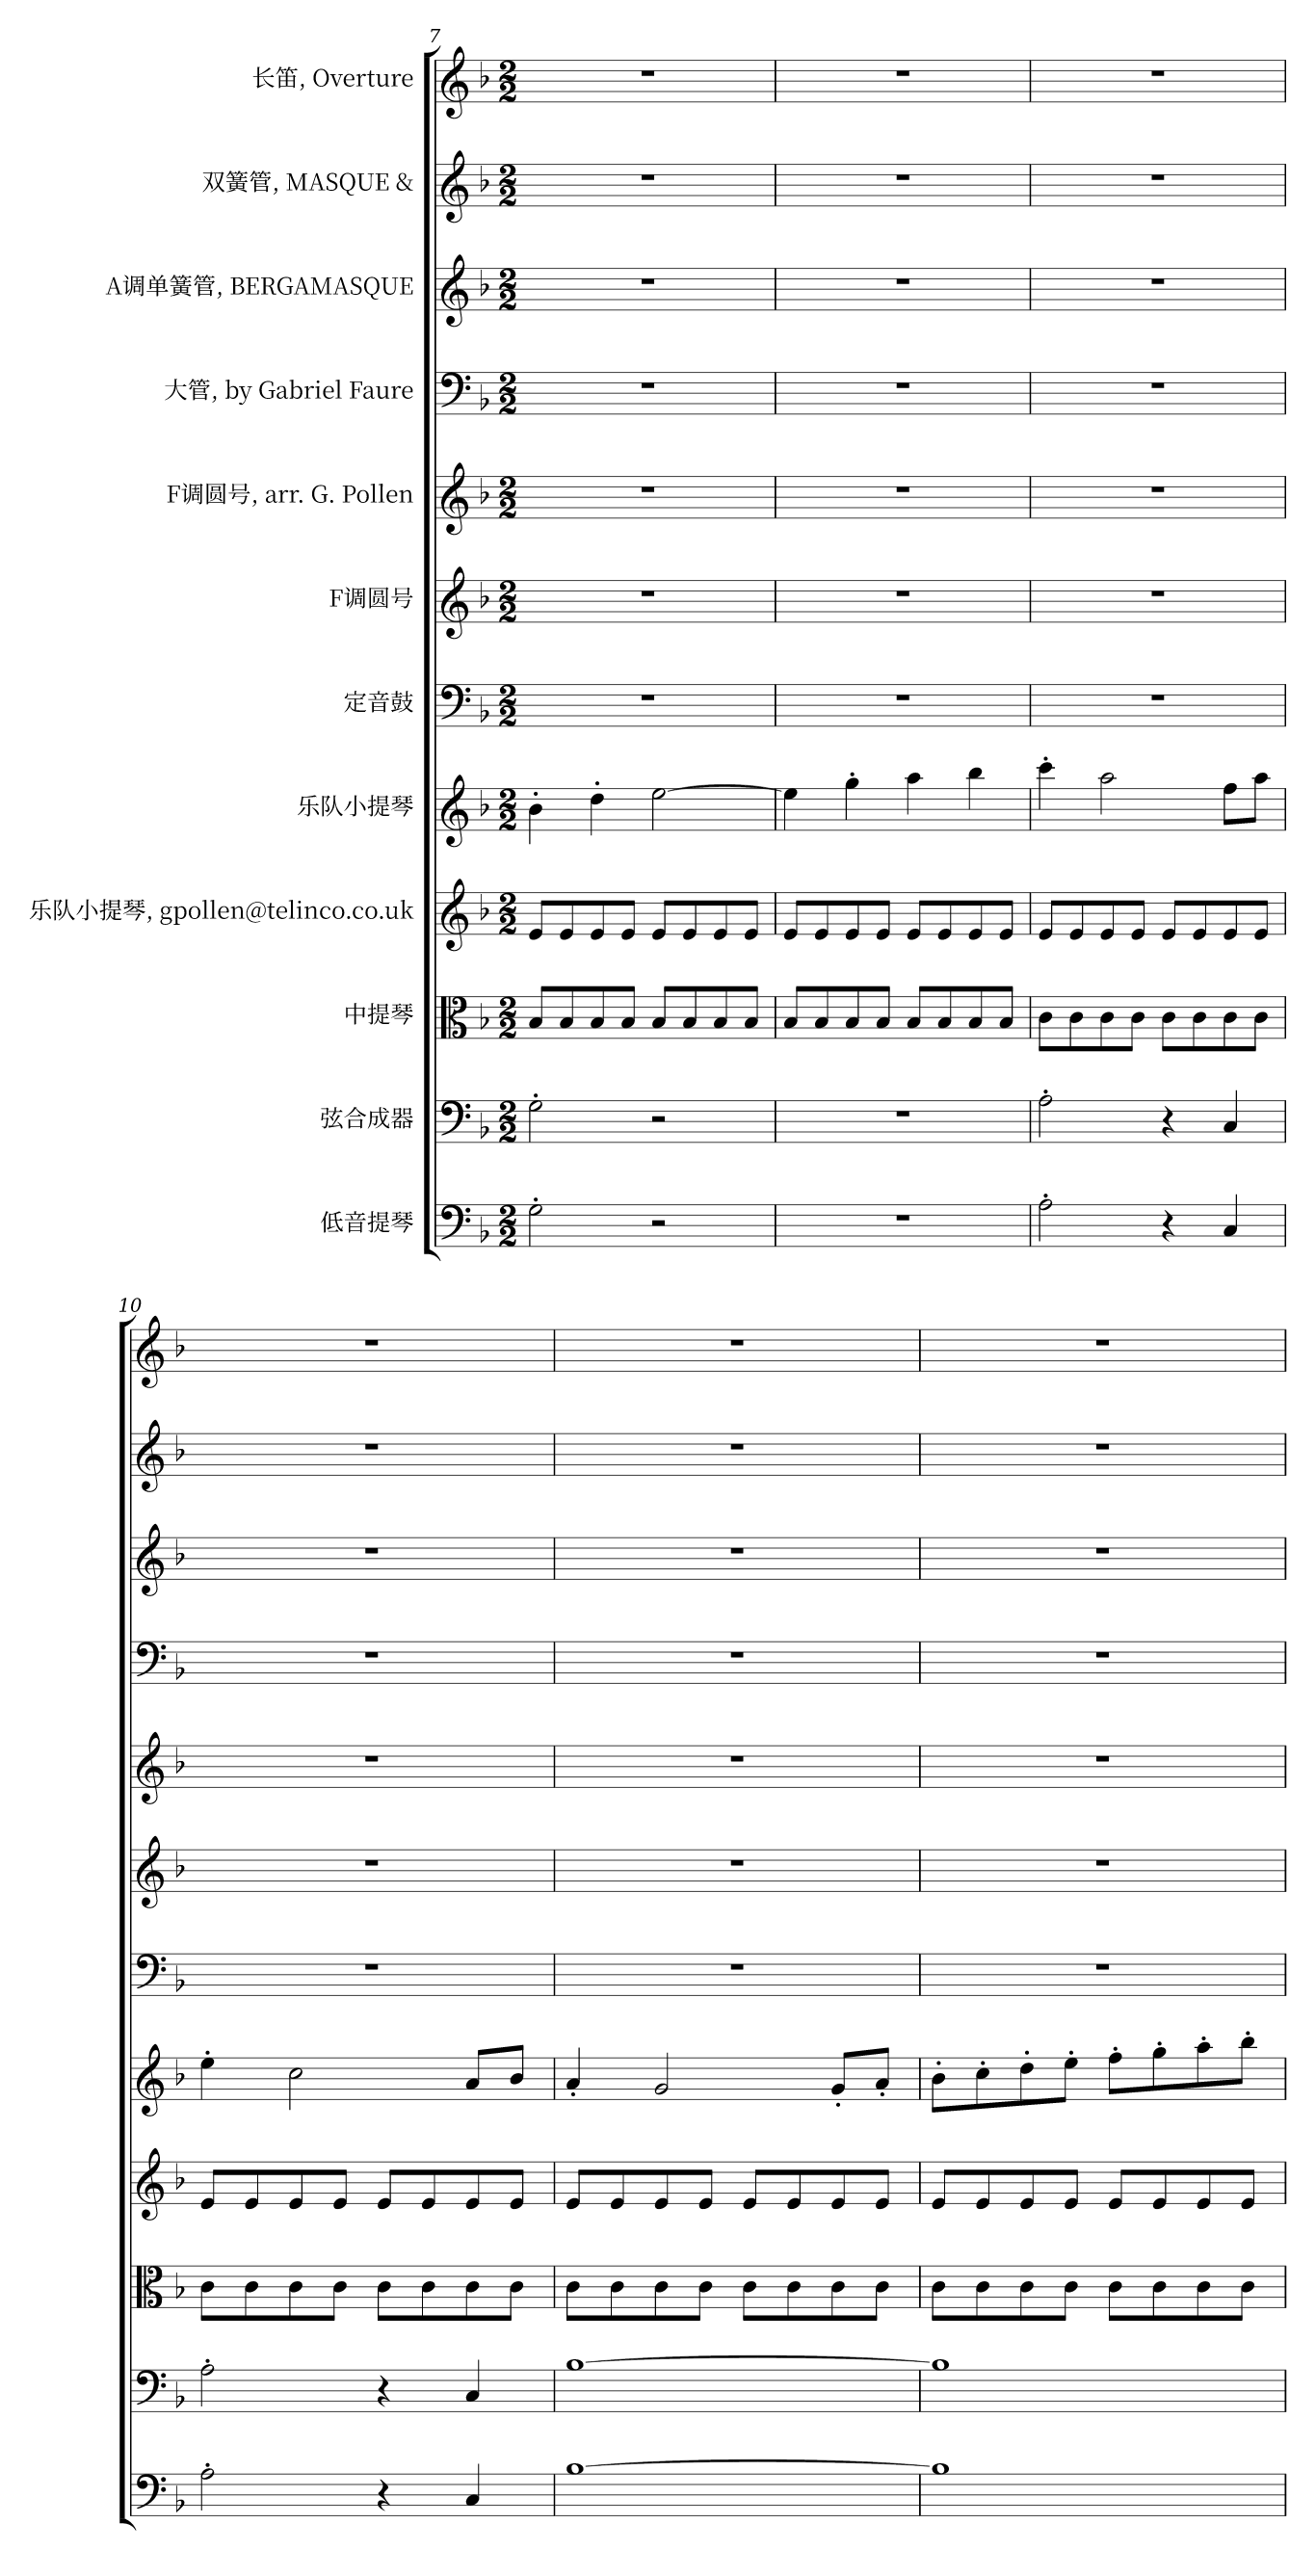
**kern	**kern	**kern	**kern	**kern	**kern	**kern	**kern	**kern	**kern	**kern	**kern
*part12	*part11	*part10	*part9	*part8	*part7	*part6	*part5	*part4	*part3	*part2	*part1
*staff12	*staff11	*staff10	*staff9	*staff8	*staff7	*staff6	*staff5	*staff4	*staff3	*staff2	*staff1
*I"低音提琴	*I"弦合成器	*I"中提琴	*I"乐队小提琴, gpollen@telinco.co.uk	*I"乐队小提琴	*I"定音鼓	*I"F调圆号	*I"F调圆号, arr. G. Pollen	*I"大管, by Gabriel Faure	*I"A调单簧管, BERGAMASQUE	*I"双簧管, MASQUE &amp;	*I"长笛, Overture
*clefF4	*clefF4	*clefC3	*clefG2	*clefG2	*clefF4	*clefG2	*clefG2	*clefF4	*clefG2	*clefG2	*clefG2
*ITrd7c12	*	*	*	*	*	*ITrd4c7	*ITrd4c7	*	*ITrd1c2	*	*
*k[b-]	*k[b-]	*k[b-]	*k[b-]	*k[b-]	*k[b-]	*k[b-e-]	*k[b-e-]	*k[b-]	*k[b-e-a-]	*k[b-]	*k[b-]
*M2/2	*M2/2	*M2/2	*M2/2	*M2/2	*M2/2	*M2/2	*M2/2	*M2/2	*M2/2	*M2/2	*M2/2
=7	=7	=7	=7	=7	=7	=7	=7	=7	=7	=7	=7
2GG'\	2G'\	8B-/L	8e/L	4b-'\	1r	1r	1r	1r	1r	1r	1r
.	.	8B-/	8e/	.	.	.	.	.	.	.	.
.	.	8B-/	8e/	4dd'\	.	.	.	.	.	.	.
.	.	8B-/J	8e/J	.	.	.	.	.	.	.	.
2r	2r	8B-/L	8e/L	[2ee\	.	.	.	.	.	.	.
.	.	8B-/	8e/	.	.	.	.	.	.	.	.
.	.	8B-/	8e/	.	.	.	.	.	.	.	.
.	.	8B-/J	8e/J	.	.	.	.	.	.	.	.
=8	=8	=8	=8	=8	=8	=8	=8	=8	=8	=8	=8
1r	1r	8B-/L	8e/L	4ee\]	1r	1r	1r	1r	1r	1r	1r
.	.	8B-/	8e/	.	.	.	.	.	.	.	.
.	.	8B-/	8e/	4gg'\	.	.	.	.	.	.	.
.	.	8B-/J	8e/J	.	.	.	.	.	.	.	.
.	.	8B-/L	8e/L	4aa\	.	.	.	.	.	.	.
.	.	8B-/	8e/	.	.	.	.	.	.	.	.
.	.	8B-/	8e/	4bb-\	.	.	.	.	.	.	.
.	.	8B-/J	8e/J	.	.	.	.	.	.	.	.
!!LO:PB:g=z
=9	=9	=9	=9	=9	=9	=9	=9	=9	=9	=9	=9
2AA'\	2A'\	8c\L	8e/L	4ccc'\	1r	1r	1r	1r	1r	1r	1r
.	.	8c\	8e/	.	.	.	.	.	.	.	.
.	.	8c\	8e/	2aa\	.	.	.	.	.	.	.
.	.	8c\J	8e/J	.	.	.	.	.	.	.	.
4r	4r	8c\L	8e/L	.	.	.	.	.	.	.	.
.	.	8c\	8e/	.	.	.	.	.	.	.	.
4CC/	4C/	8c\	8e/	8ff\L	.	.	.	.	.	.	.
.	.	8c\J	8e/J	8aa\J	.	.	.	.	.	.	.
=10	=10	=10	=10	=10	=10	=10	=10	=10	=10	=10	=10
2AA'\	2A'\	8c\L	8e/L	4ee'\	1r	1r	1r	1r	1r	1r	1r
.	.	8c\	8e/	.	.	.	.	.	.	.	.
.	.	8c\	8e/	2cc\	.	.	.	.	.	.	.
.	.	8c\J	8e/J	.	.	.	.	.	.	.	.
4r	4r	8c\L	8e/L	.	.	.	.	.	.	.	.
.	.	8c\	8e/	.	.	.	.	.	.	.	.
4CC/	4C/	8c\	8e/	8a/L	.	.	.	.	.	.	.
.	.	8c\J	8e/J	8b-/J	.	.	.	.	.	.	.
=11	=11	=11	=11	=11	=11	=11	=11	=11	=11	=11	=11
[1BB-	[1B-	8c\L	8e/L	4a'/	1r	1r	1r	1r	1r	1r	1r
.	.	8c\	8e/	.	.	.	.	.	.	.	.
.	.	8c\	8e/	2g/	.	.	.	.	.	.	.
.	.	8c\J	8e/J	.	.	.	.	.	.	.	.
.	.	8c\L	8e/L	.	.	.	.	.	.	.	.
.	.	8c\	8e/	.	.	.	.	.	.	.	.
.	.	8c\	8e/	8g'/L	.	.	.	.	.	.	.
.	.	8c\J	8e/J	8a'/J	.	.	.	.	.	.	.
=12	=12	=12	=12	=12	=12	=12	=12	=12	=12	=12	=12
1BB-]	1B-]	8c\L	8e/L	8b-'\L	1r	1r	1r	1r	1r	1r	1r
.	.	8c\	8e/	8cc'\	.	.	.	.	.	.	.
.	.	8c\	8e/	8dd'\	.	.	.	.	.	.	.
.	.	8c\J	8e/J	8ee'\J	.	.	.	.	.	.	.
.	.	8c\L	8e/L	8ff'\L	.	.	.	.	.	.	.
.	.	8c\	8e/	8gg'\	.	.	.	.	.	.	.
.	.	8c\	8e/	8aa'\	.	.	.	.	.	.	.
.	.	8c\J	8e/J	8bb-'\J	.	.	.	.	.	.	.
=	=	=	=	=	=	=	=	=	=	=	=
*-	*-	*-	*-	*-	*-	*-	*-	*-	*-	*-	*-
